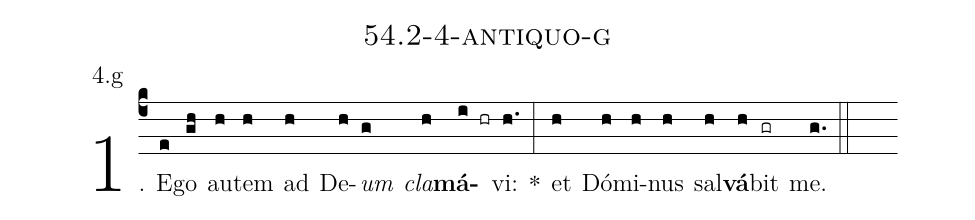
name: 54.2-4-antiquo-g;
annotation: 4.g;
%%
(c4)1. E(e)go(gh) au(h)tem(h) ad(h) De(h)<i>um</i>(g) <i>cla</i>(h)<b>má</b>(i hr)vi:(h.) *(:) et(h) Dó(h)mi(h)nus(h) sal(h)<b>vá</b>(h)bit(gr) me.(g.) (::)


%E(h) u(h) o(h) u(h) a(h) e.(g.) (::)
